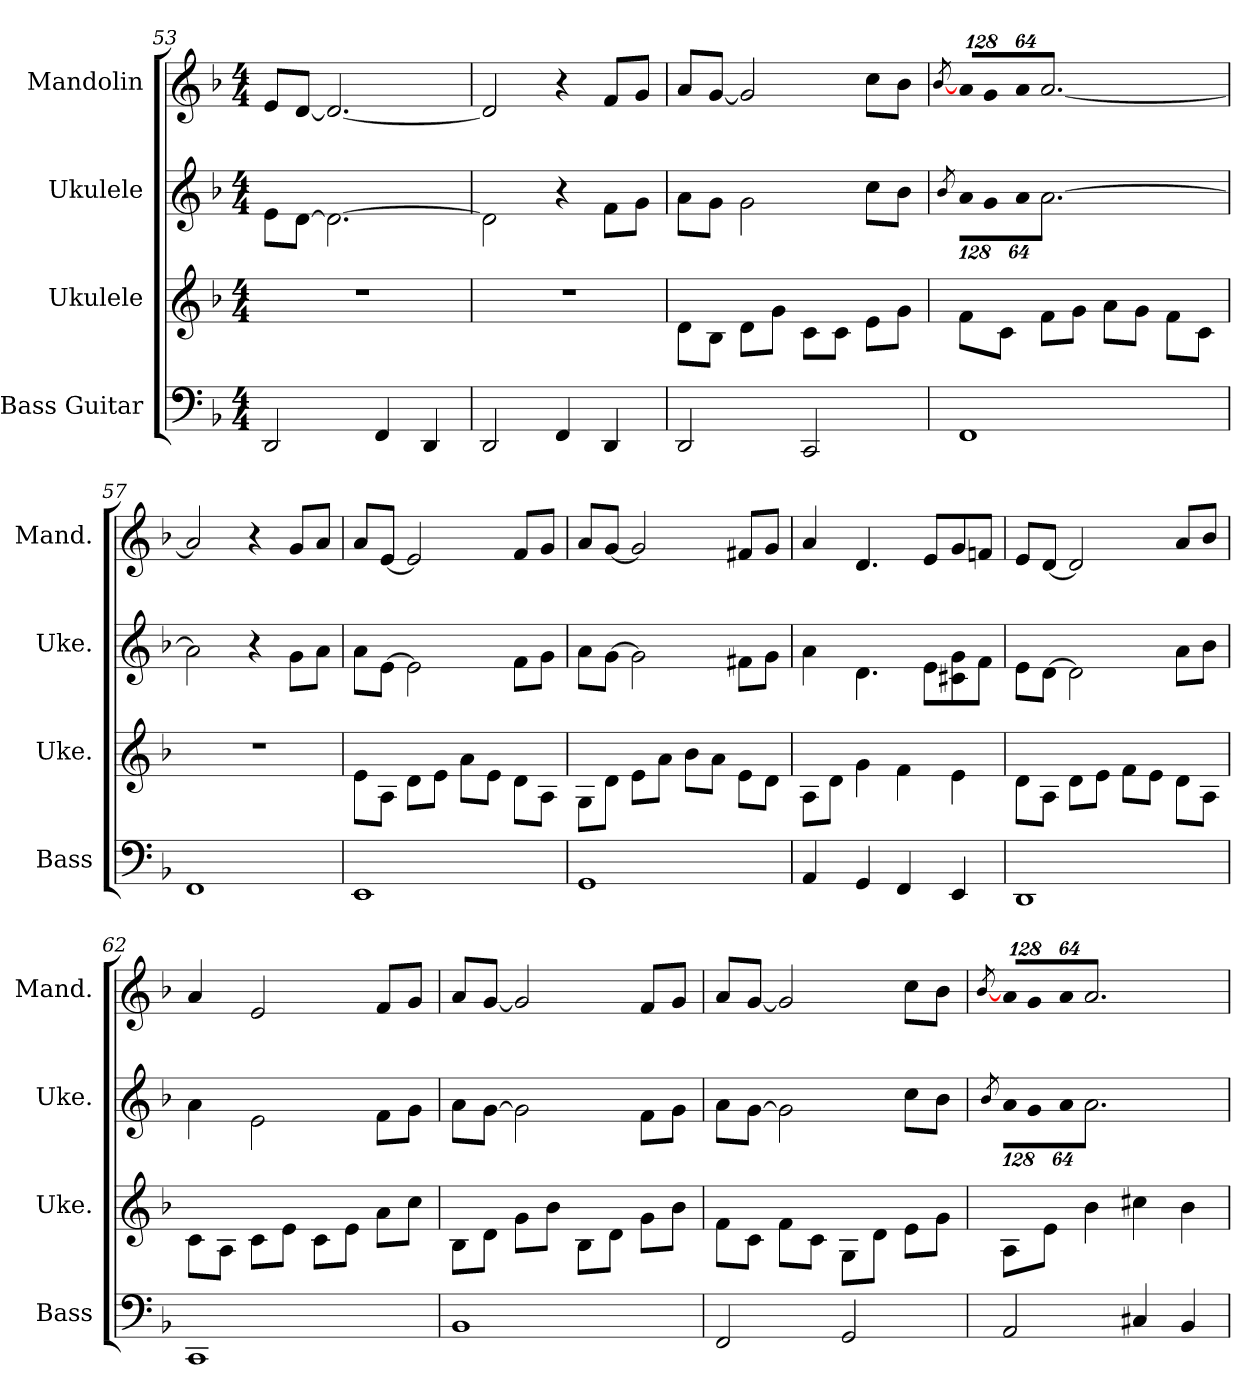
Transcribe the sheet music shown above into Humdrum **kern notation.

**kern	**kern	**kern	**kern
*part4	*part3	*part2	*part1
*staff4	*staff3	*staff2	*staff1
*I"Bass Guitar	*I"Ukulele	*I"Ukulele	*I"Mandolin
*I'Bass	*I'Uke.	*I'Uke.	*I'Mand.
*	*	*	*clefG2
*k[b-]	*k[b-]	*k[b-]	*k[b-]
*F:	*F:	*F:	*F:
*M4/4	*M4/4	*M4/4	*M4/4
=53	=53	=53	=53
2DDi/	1r	8ej\L	8eZ/L
.	.	[8dj\J	[8dZ/J
.	.	2.dj\_	2.dZ/_
4FFi/	.	.	.
4DDi/	.	.	.
=54	=54	=54	=54
2DDi/	1r	2dj\]	2dZ/]
4FFi/	.	4r	4r
4DDi/	.	8fj\L	8fZ/L
.	.	8gj\J	8gZ/J
=55	=55	=55	=55
2DDi/	8dV\L	8aj\L	8aZ/L
.	8B-V\J	8gj\J	[8gZ/J
.	8dV\L	2gj\	2gZ/]
.	8gV\J	.	.
2CCi/	8cV\L	.	.
.	8cV\J	.	.
.	8eV\L	8ccj\L	8ccZ\L
.	8gV\J	8b-j\J	8b-Z\J
!!LO:LB:g=z
=56	=56	=56	=56
.	.	8qb-j/	[8qb-Z/
*	*	*Xbrackettup	*
!	!	!LO:N:vis=8	!
*	*	*	*Xbrackettup
!	!	!	!LO:N:vis=8
1FFi	8fV\L	1024%85aj\L	1024%85aZ/L
!	!	!LO:N:vis=8	!LO:N:vis=8
.	.	1024%85gj\	1024%85gZ/
.	8cV\J	.	.
!	!	!LO:N:vis=8	!LO:N:vis=8
.	.	512%43aj\J	512%43aZ/J
.	8fV\L	[2.aj\	[2.aZ/
.	8gV\J	.	.
.	8aV\L	.	.
.	8gV\J	.	.
.	8fV\L	.	.
.	8cV\J	.	.
=57	=57	=57	=57
1FFi	1r	2aj\]	2aZ/]
.	.	4r	4r
.	.	8gj\L	8gZ/L
.	.	8aj\J	8aZ/J
=58	=58	=58	=58
1EEi	8eV\L	8aj\L	8aZ/L
.	8AV\J	[8ej\J	[8eZ/J
.	8dV\L	2ej\]	2eZ/]
.	8eV\J	.	.
.	8aV\L	.	.
.	8eV\J	.	.
.	8dV\L	8fj\L	8fZ/L
.	8AV\J	8gj\J	8gZ/J
=59	=59	=59	=59
1GGi	8GV\L	8aj\L	8aZ/L
.	8dV\J	[8gj\J	[8gZ/J
.	8eV\L	2gj\]	2gZ/]
.	8aV\J	.	.
.	8b-V\L	.	.
.	8aV\J	.	.
.	8eV\L	8f#j\L	8f#XZ/L
.	8dV\J	8gj\J	8gZ/J
!!LO:LB:g=z
=60	=60	=60	=60
4AAi/	8AV\L	4aj\	4aZ/
.	8dV\J	.	.
4GGi/	4gV\	4.dj\	4.dZ/
4FFi/	4fV\	.	.
.	.	8ej\L	8eZ/L
4EEi/	4eV\	8c#j\ 8gj	8gZ/
.	.	8fj\J	8fnZ/J
=61	=61	=61	=61
1DDi	8dV\L	8ej\L	8eZ/L
.	8AV\J	[8dj\J	[8dZ/J
.	8dV\L	2dj\]	2dZ/]
.	8eV\J	.	.
.	8fV\L	.	.
.	8eV\J	.	.
.	8dV\L	8aj\L	8aZ/L
.	8AV\J	8b-j\J	8b-Z/J
=62	=62	=62	=62
1CCi	8cV\L	4aj\	4aZ/
.	8AV\J	.	.
.	8cV\L	2ej\	2eZ/
.	8eV\J	.	.
.	8cV\L	.	.
.	8eV\J	.	.
.	8aV\L	8fj\L	8fZ/L
.	8ccV\J	8gj\J	8gZ/J
=63	=63	=63	=63
1BB-i	8B-V\L	8aj\L	8aZ/L
.	8dV\J	[8gj\J	[8gZ/J
.	8gV\L	2gj\]	2gZ/]
.	8b-V\J	.	.
.	8B-V\L	.	.
.	8dV\J	.	.
.	8gV\L	8fj\L	8fZ/L
.	8b-V\J	8gj\J	8gZ/J
!!LO:PB:g=z
=64	=64	=64	=64
2FFi/	8fV\L	8aj\L	8aZ/L
.	8cV\J	[8gj\J	[8gZ/J
.	8fV\L	2gj\]	2gZ/]
.	8cV\J	.	.
2GGi/	8GV\L	.	.
.	8dV\J	.	.
.	8eV\L	8ccj\L	8ccZ\L
.	8gV\J	8b-j\J	8b-Z\J
=65	=65	=65	=65
.	.	8qb-j/	[8qb-Z/
!	!	!LO:N:vis=8	!LO:N:vis=8
2AAi/	8AV\L	1024%85aj\L	1024%85aZ/L
!	!	!LO:N:vis=8	!LO:N:vis=8
.	.	1024%85gj\	1024%85gZ/
.	8eV\J	.	.
!	!	!LO:N:vis=8	!LO:N:vis=8
.	.	512%43aj\J	512%43aZ/J
.	4b-V\	2.aj\	2.aZ/
4C#i/	4cc#V\	.	.
4BB-i/	4b-V\	.	.
=	=	=	=
*-	*-	*-	*-
